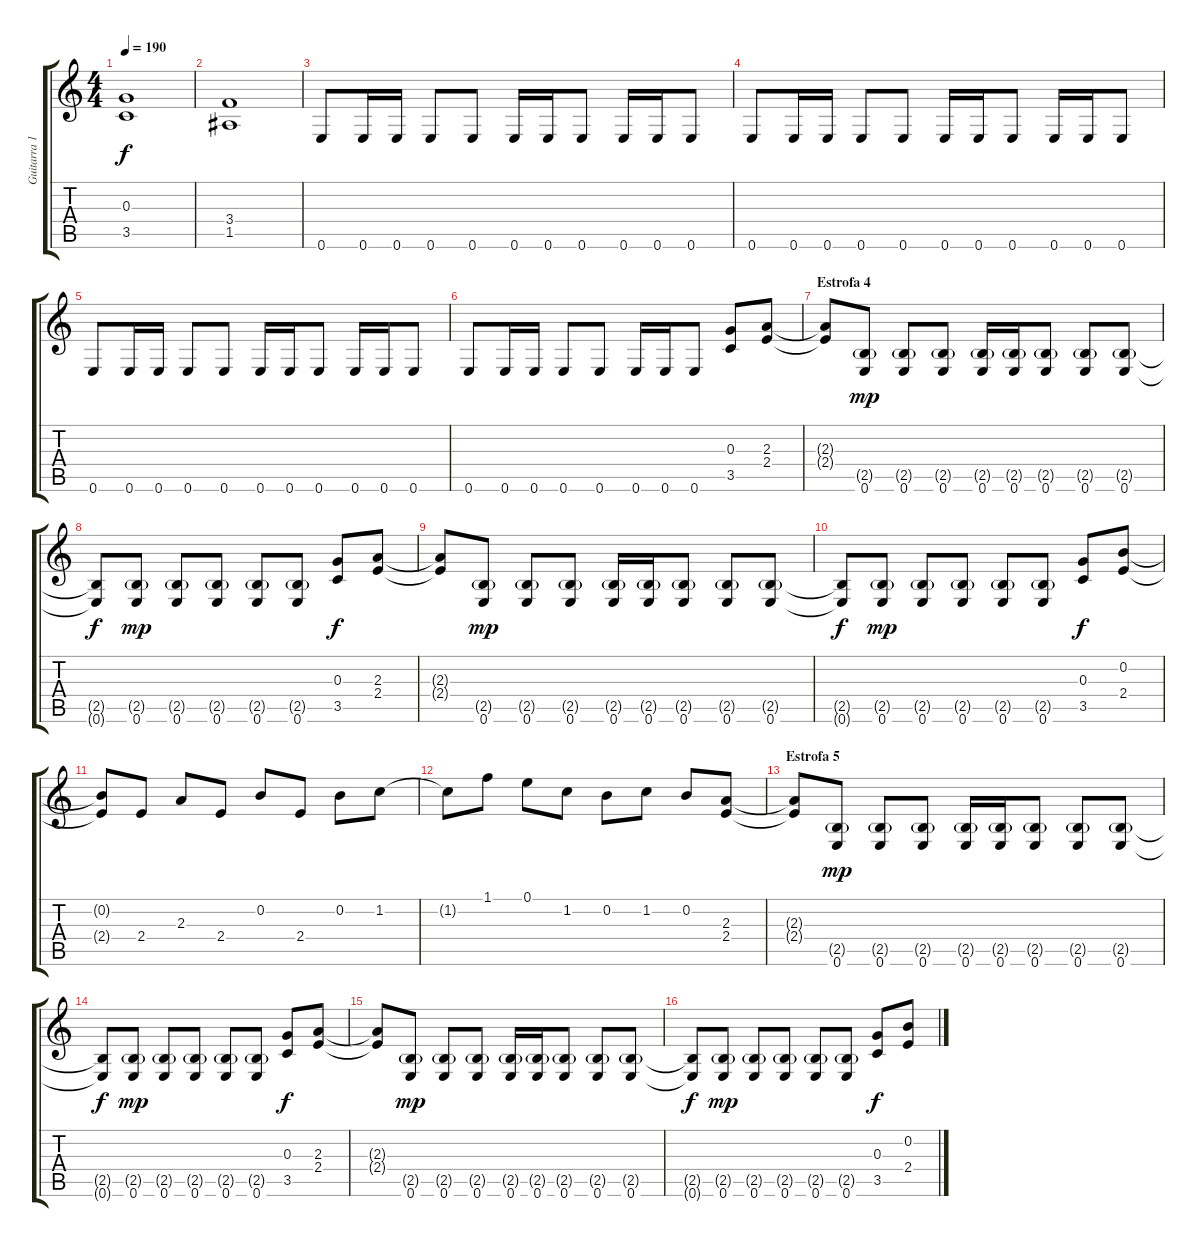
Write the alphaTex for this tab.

\track ("Guitarra 1" "Guitarra 1") {instrument distortionguitar}
\staff {score tabs}
\tuning (E4 B3 G3 D3 A2 E2) {hide}
\ts (4 4)
\tempo 190
\clef g2
\ks c
(0.3 3.5).1{dy f} |
(3.4 1.5).1 |
0.6.8 0.6.16 0.6.16 0.6.8 0.6.8 0.6.16 0.6.16 0.6.8 0.6.16 0.6.16 0.6.8 |
0.6.8 0.6.16 0.6.16 0.6.8 0.6.8 0.6.16 0.6.16 0.6.8 0.6.16 0.6.16 0.6.8 |
0.6.8 0.6.16 0.6.16 0.6.8 0.6.8 0.6.16 0.6.16 0.6.8 0.6.16 0.6.16 0.6.8 |
0.6.8 0.6.16 0.6.16 0.6.8 0.6.8 0.6.16 0.6.16 0.6.8 (0.3 3.5).8 (2.3 2.4).8 |
\section ("" "Estrofa 4")
(2.3{t} 2.4{t}).8 (2.5{g} 0.6).8{dy mp} (2.5{g} 0.6).8 (2.5{g} 0.6).8 (2.5{g} 0.6).16 (2.5{g} 0.6).16 (2.5{g} 0.6).8 (2.5{g} 0.6).8 (2.5{g} 0.6).8 |
(2.5{t} 0.6{t}).8{dy f} (2.5{g} 0.6).8{dy mp} (2.5{g} 0.6).8 (2.5{g} 0.6).8 (2.5{g} 0.6).8 (2.5{g} 0.6).8 (0.3 3.5).8{dy f} (2.3 2.4).8 |
(2.3{t} 2.4{t}).8 (2.5{g} 0.6).8{dy mp} (2.5{g} 0.6).8 (2.5{g} 0.6).8 (2.5{g} 0.6).16 (2.5{g} 0.6).16 (2.5{g} 0.6).8 (2.5{g} 0.6).8 (2.5{g} 0.6).8 |
(2.5{t} 0.6{t}).8{dy f} (2.5{g} 0.6).8{dy mp} (2.5{g} 0.6).8 (2.5{g} 0.6).8 (2.5{g} 0.6).8 (2.5{g} 0.6).8 (0.3 3.5).8{dy f} (0.2 2.4).8 |
(0.2{t} 2.4{t}).8 2.4.8 2.3.8 2.4.8 0.2.8 2.4.8 0.2.8 1.2.8 |
1.2{t}.8 1.1.8 0.1.8 1.2.8 0.2.8 1.2.8 0.2.8 (2.3 2.4).8 |
\section ("" "Estrofa 5")
(2.3{t} 2.4{t}).8 (2.5{g} 0.6).8{dy mp} (2.5{g} 0.6).8 (2.5{g} 0.6).8 (2.5{g} 0.6).16 (2.5{g} 0.6).16 (2.5{g} 0.6).8 (2.5{g} 0.6).8 (2.5{g} 0.6).8 |
(2.5{t} 0.6{t}).8{dy f} (2.5{g} 0.6).8{dy mp} (2.5{g} 0.6).8 (2.5{g} 0.6).8 (2.5{g} 0.6).8 (2.5{g} 0.6).8 (0.3 3.5).8{dy f} (2.3 2.4).8 |
(2.3{t} 2.4{t}).8 (2.5{g} 0.6).8{dy mp} (2.5{g} 0.6).8 (2.5{g} 0.6).8 (2.5{g} 0.6).16 (2.5{g} 0.6).16 (2.5{g} 0.6).8 (2.5{g} 0.6).8 (2.5{g} 0.6).8 |
(2.5{t} 0.6{t}).8{dy f} (2.5{g} 0.6).8{dy mp} (2.5{g} 0.6).8 (2.5{g} 0.6).8 (2.5{g} 0.6).8 (2.5{g} 0.6).8 (0.3 3.5).8{dy f} (0.2 2.4).8
